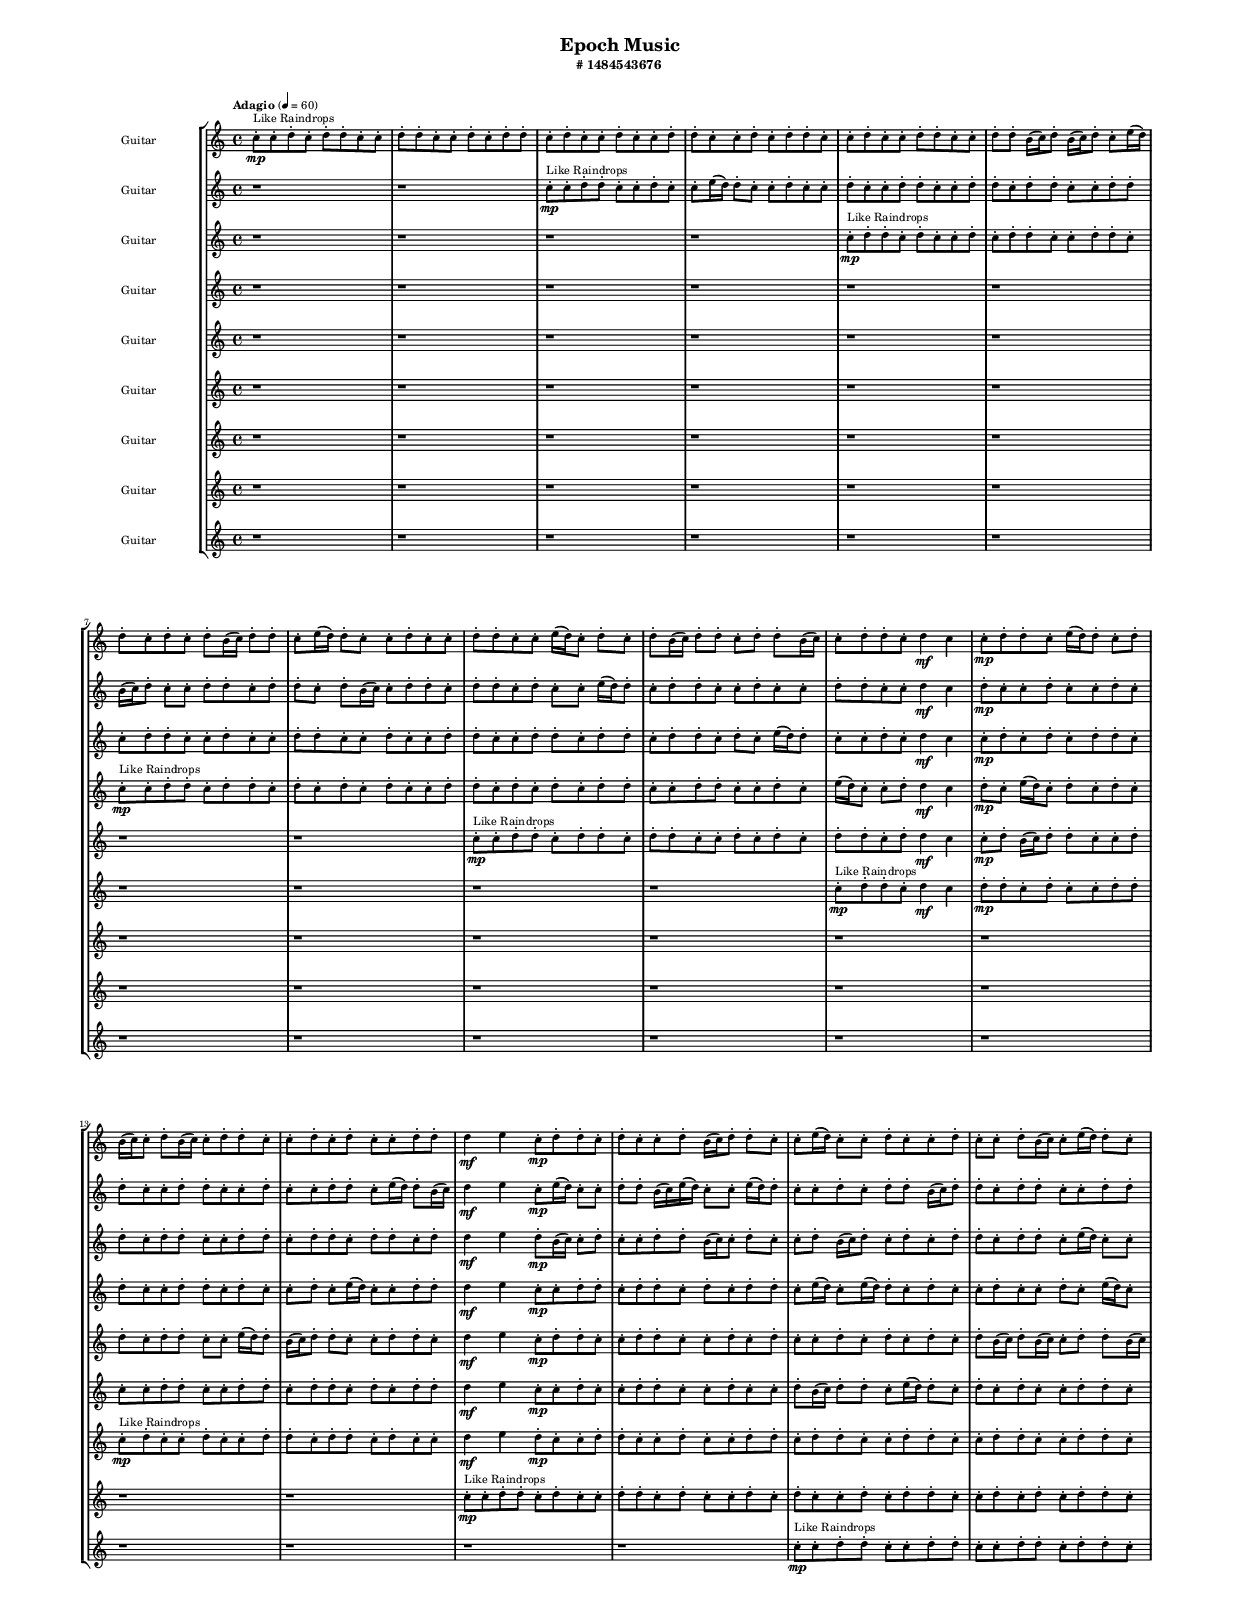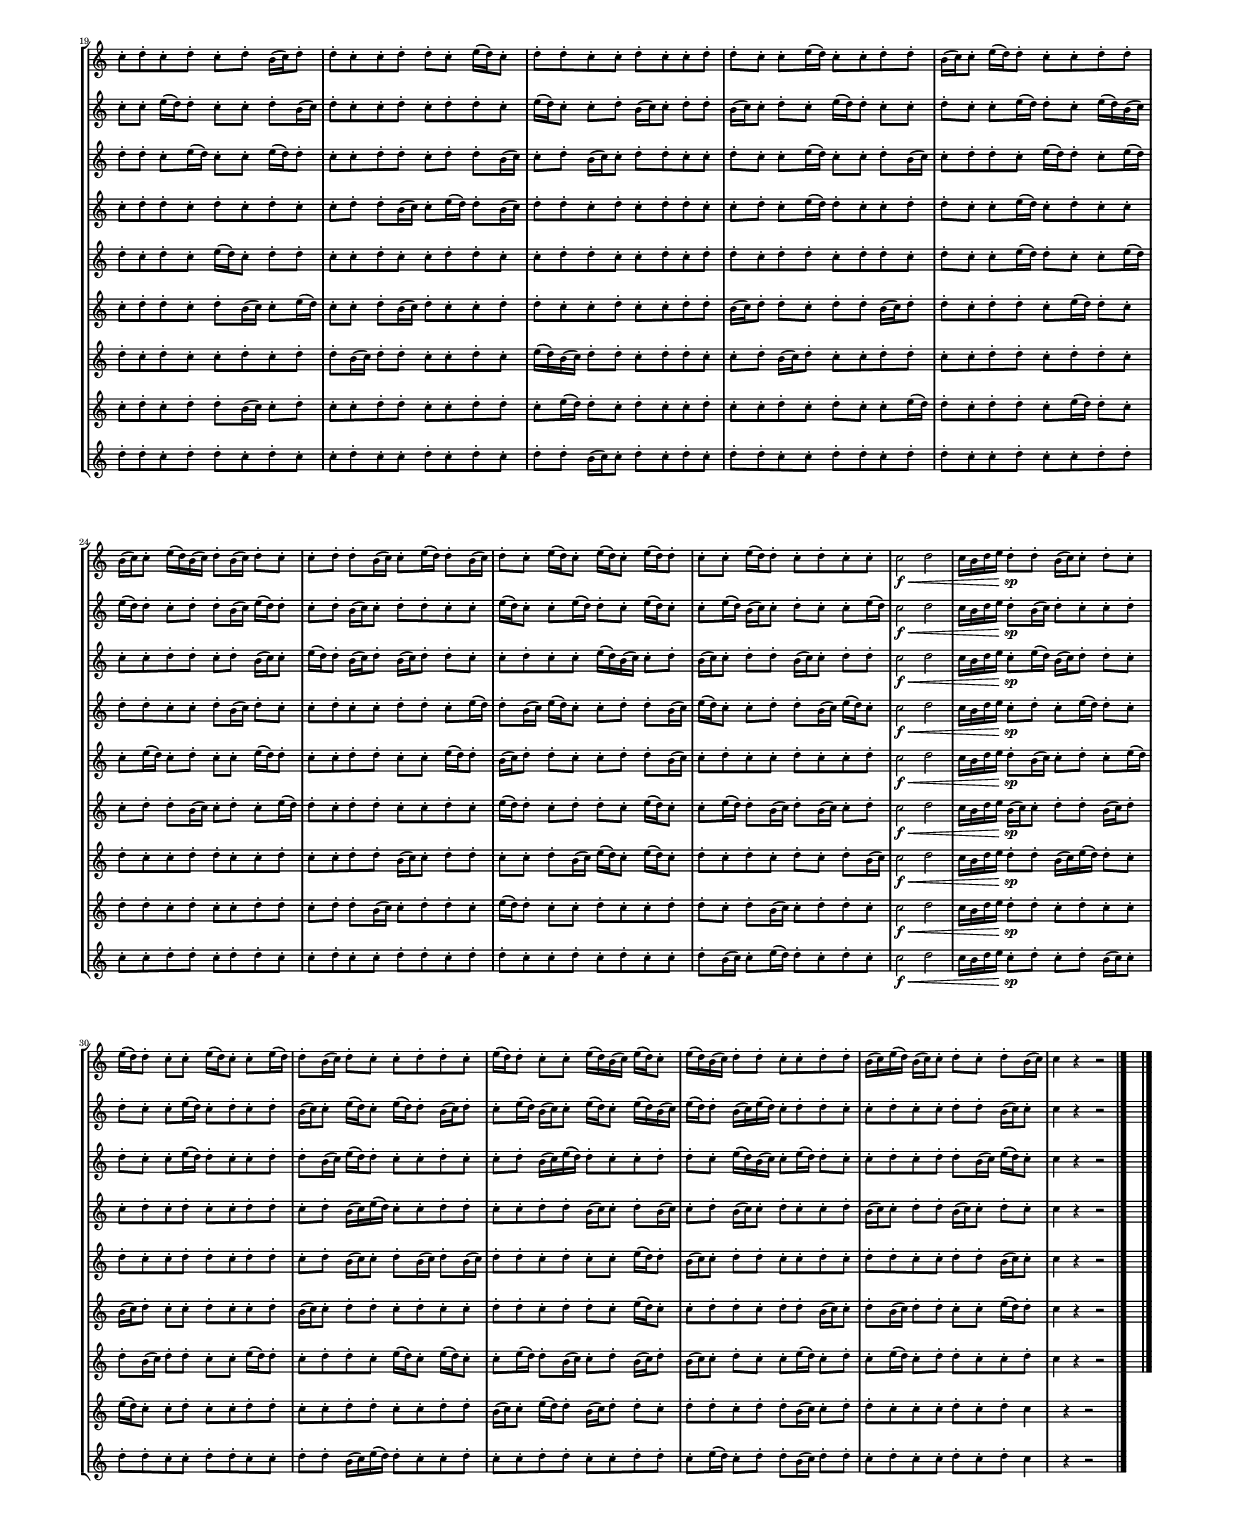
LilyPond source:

#(set-global-staff-size 10)

\header{
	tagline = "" 
	title = "Epoch Music"
	subtitle="#
1484543676
"
}

\paper{
  indent = 2\cm
  left-margin = 1.5\cm
  right-margin = 1.5\cm
  top-margin = 2\cm
  bottom-margin = 1.5\cm
  ragged-last-bottom = ##t
  print-all-headers = ##t
  print-page-number = ##f
}

\score{
\header{
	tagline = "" 
	title = "  "
	subtitle="  "
}
 \new  StaffGroup  <<

\new Staff \with {
    instrumentName = #"
Guitar
"
	midiInstrument = "Violin"
  }
\absolute {
\clef
"treble"

\tempo "Adagio" 4 = 60 c''8-.\mp ^"Like Raindrops"  c''8-. d''8-. c''8-. d''8-. d''8-. c''8-. c''8-. d''8-. d''8-. c''8-. c''8-. d''8-. c''8-. d''8-. d''8-. c''8-. d''8-. c''8-. c''8-. d''8-. c''8-. c''8-. d''8-. d''8-. c''8-. c''8-. d''8-. c''8-. d''8-. d''8-. c''8-. c''8-. d''8-. c''8-. c''8-. d''8-. d''8-. c''8-. c''8-. d''8-. d''8-. b'16( c''16) d''8-. b'16( c''16) d''8-. c''8-. e''16( d''16) d''8-. c''8-. d''8-. c''8-. d''8-. b'16( c''16) d''8-. d''8-. c''8-. e''16( d''16) d''8-. c''8-. c''8-. d''8-. c''8-. c''8-. d''8-. d''8-. c''8-. c''8-. e''16( d''16) c''8-. d''8-. c''8-. d''8-. b'16( c''16) d''8-. d''8-. c''8-. d''8-. d''8-. b'16( c''16) c''8-. d''8-. d''8-. c''8-. d''4\mf c''4 c''8-.\mp d''8-. d''8-. c''8-. e''16( d''16) d''8-. c''8-. d''8-. b'16( c''16) c''8-. d''8-. b'16( c''16) c''8-. d''8-. d''8-. c''8-. c''8-. d''8-. c''8-. d''8-. c''8-. c''8-. d''8-. d''8-. d''4\mf e''4 c''8-.\mp d''8-. d''8-. c''8-. d''8-. c''8-. c''8-. d''8-. b'16( c''16) d''8-. d''8-. c''8-. c''8-. e''16( d''16) c''8-. c''8-. d''8-. c''8-. c''8-. d''8-. c''8-. c''8-. d''8-. b'16( c''16) c''8-. e''16( d''16) d''8-. c''8-. c''8-. d''8-. c''8-. d''8-. c''8-. d''8-. b'16( c''16) d''8-. d''8-. c''8-. c''8-. d''8-. d''8-. c''8-. e''16( d''16) c''8-. d''8-. d''8-. c''8-. c''8-. d''8-. c''8-. c''8-. d''8-. d''8-. c''8-. c''8-. e''16( d''16) c''8-. c''8-. d''8-. d''8-. b'16( c''16) c''8-. e''16( d''16) d''8-. c''8-. c''8-. d''8-. d''8-. b'16( c''16) c''8-. e''16( d''16) b'16( c''16) d''8-. b'16( c''16) d''8-. c''8-. c''8-. d''8-. d''8-. b'16( c''16) c''8-. e''16( d''16) d''8-. b'16( c''16) d''8-. c''8-. e''16( d''16) c''8-. e''16( d''16) c''8-. e''16( d''16) d''8-. c''8-. c''8-. e''16( d''16) d''8-. c''8-. d''8-. c''8-. c''8-. c''2\f\< d''2 c''16 b'16 d''16 e''16 d''8-.\sp d''8-. b'16( c''16) c''8-. d''8-. c''8-. e''16( d''16) d''8-. c''8-. c''8-. e''16( d''16) c''8-. c''8-. e''16( d''16) d''8-. b'16( c''16) d''8-. c''8-. c''8-. d''8-. d''8-. c''8-. e''16( d''16) d''8-. c''8-. c''8-. e''16( d''16) b'16( c''16) e''16( d''16) c''8-. e''16( d''16) b'16( c''16) d''8-. d''8-. c''8-. c''8-. d''8-. d''8-. b'16( c''16) e''16( d''16) b'16( c''16) c''8-. d''8-. c''8-. d''8-. b'16( c''16) c''4 r4 r2 

	\bar "|."

}



\new Staff \with {
    instrumentName = #"
Guitar
"
	midiInstrument = "Violin"
  }
\absolute {
\clef
"treble"

\tempo "Adagio" 4 = 60 r1 r1 c''8-.\mp ^"Like Raindrops"  c''8-. d''8-. d''8-. c''8-. c''8-. d''8-. c''8-. c''8-. e''16( d''16) d''8-. c''8-. c''8-. d''8-. c''8-. c''8-. d''8-. c''8-. c''8-. d''8-. d''8-. c''8-. c''8-. d''8-. d''8-. c''8-. d''8-. d''8-. c''8-. c''8-. d''8-. d''8-. b'16( c''16) d''8-. c''8-. c''8-. d''8-. d''8-. c''8-. d''8-. d''8-. c''8-. d''8-. b'16( c''16) c''8-. d''8-. d''8-. c''8-. d''8-. d''8-. c''8-. d''8-. c''8-. c''8-. e''16( d''16) d''8-. c''8-. d''8-. d''8-. c''8-. c''8-. d''8-. c''8-. c''8-. d''8-. d''8-. c''8-. c''8-. d''4\mf c''4 d''8-.\mp c''8-. c''8-. d''8-. c''8-. c''8-. d''8-. c''8-. d''8-. c''8-. c''8-. d''8-. d''8-. c''8-. c''8-. d''8-. c''8-. c''8-. d''8-. d''8-. c''8-. e''16( d''16) d''8-. b'16( c''16) d''4\mf e''4 c''8-.\mp e''16( d''16) c''8-. c''8-. d''8-. d''8-. b'16( c''16) e''16( d''16) c''8-. c''8-. e''16( d''16) d''8-. c''8-. c''8-. d''8-. c''8-. d''8-. d''8-. b'16( c''16) d''8-. d''8-. c''8-. d''8-. d''8-. c''8-. c''8-. d''8-. d''8-. c''8-. c''8-. e''16( d''16) d''8-. c''8-. c''8-. d''8-. b'16( c''16) d''8-. c''8-. c''8-. d''8-. c''8-. d''8-. d''8-. c''8-. e''16( d''16) c''8-. c''8-. d''8-. b'16( c''16) c''8-. d''8-. d''8-. b'16( c''16) c''8-. d''8-. c''8-. e''16( d''16) d''8-. c''8-. c''8-. d''8-. c''8-. c''8-. e''16( d''16) d''8-. c''8-. e''16( d''16) b'16( c''16) e''16( d''16) d''8-. c''8-. d''8-. d''8-. b'16( c''16) e''16( d''16) d''8-. c''8-. d''8-. b'16( c''16) c''8-. d''8-. d''8-. c''8-. c''8-. e''16( d''16) c''8-. c''8-. e''16( d''16) d''8-. c''8-. e''16( d''16) c''8-. c''8-. e''16( d''16) b'16( c''16) c''8-. d''8-. c''8-. c''8-. e''16( d''16) c''2\f\< d''2 c''16 b'16 d''16 e''16 d''8-.\sp b'16( c''16) d''8-. c''8-. c''8-. d''8-. d''8-. c''8-. c''8-. e''16( d''16) c''8-. d''8-. c''8-. d''8-. b'16( c''16) c''8-. e''16( d''16) c''8-. e''16( d''16) d''8-. b'16( c''16) d''8-. c''8-. e''16( d''16) b'16( c''16) c''8-. e''16( d''16) c''8-. e''16( d''16) b'16( c''16) e''16( d''16) d''8-. b'16( c''16) e''16( d''16) c''8-. d''8-. d''8-. c''8-. c''8-. d''8-. c''8-. c''8-. d''8-. d''8-. b'16( c''16) c''8-. c''4 r4 r2 

	\bar "|."

}



\new Staff \with {
    instrumentName = #"
Guitar
"
	midiInstrument = "Violin"
  }
\absolute {
\clef
"treble"

\tempo "Adagio" 4 = 60 r1 r1 r1 r1 c''8-.\mp ^"Like Raindrops"  d''8-. d''8-. c''8-. d''8-. c''8-. c''8-. d''8-. c''8-. d''8-. d''8-. c''8-. c''8-. d''8-. d''8-. c''8-. c''8-. d''8-. d''8-. c''8-. c''8-. d''8-. c''8-. c''8-. d''8-. d''8-. c''8-. c''8-. d''8-. c''8-. c''8-. d''8-. d''8-. c''8-. c''8-. d''8-. d''8-. c''8-. d''8-. d''8-. c''8-. d''8-. d''8-. c''8-. d''8-. c''8-. e''16( d''16) d''8-. c''8-. c''8-. d''8-. c''8-. d''4\mf c''4 c''8-.\mp d''8-. c''8-. d''8-. c''8-. d''8-. d''8-. c''8-. d''8-. c''8-. d''8-. d''8-. c''8-. c''8-. d''8-. d''8-. c''8-. d''8-. d''8-. c''8-. d''8-. d''8-. c''8-. d''8-. d''4\mf e''4 d''8-.\mp b'16( c''16) c''8-. d''8-. c''8-. c''8-. d''8-. d''8-. b'16( c''16) c''8-. d''8-. c''8-. c''8-. d''8-. b'16( c''16) d''8-. c''8-. d''8-. c''8-. d''8-. d''8-. c''8-. d''8-. d''8-. c''8-. e''16( d''16) c''8-. c''8-. d''8-. d''8-. c''8-. e''16( d''16) c''8-. c''8-. e''16( d''16) d''8-. c''8-. c''8-. d''8-. d''8-. c''8-. d''8-. d''8-. b'16( c''16) c''8-. d''8-. b'16( c''16) c''8-. d''8-. d''8-. c''8-. c''8-. d''8-. c''8-. c''8-. e''16( d''16) c''8-. c''8-. d''8-. b'16( c''16) c''8-. d''8-. d''8-. c''8-. e''16( d''16) d''8-. c''8-. e''16( d''16) c''8-. c''8-. d''8-. d''8-. c''8-. d''8-. b'16( c''16) c''8-. e''16( d''16) d''8-. b'16( c''16) d''8-. b'16( c''16) d''8-. d''8-. c''8-. c''8-. d''8-. c''8-. c''8-. e''16( d''16) b'16( c''16) c''8-. d''8-. b'16( c''16) c''8-. d''8-. d''8-. b'16( c''16) c''8-. d''8-. d''8-. c''2\f\< d''2 c''16 b'16 d''16 e''16 c''8-.\sp e''16( d''16) b'16( c''16) d''8-. d''8-. c''8-. d''8-. c''8-. c''8-. e''16( d''16) d''8-. c''8-. c''8-. d''8-. d''8-. b'16( c''16) e''16( d''16) d''8-. c''8-. c''8-. d''8-. c''8-. c''8-. d''8-. b'16( c''16) e''16( d''16) d''8-. c''8-. c''8-. d''8-. d''8-. c''8-. e''16( d''16) b'16( c''16) c''8-. e''16( d''16) d''8-. c''8-. c''8-. d''8-. c''8-. d''8-. d''8-. b'16( c''16) e''16( d''16) c''8-. c''4 r4 r2 

	\bar "|."

}



\new Staff \with {
    instrumentName = #"
Guitar
"
	midiInstrument = "Violin"
  }
\absolute {
\clef
"treble"

\tempo "Adagio" 4 = 60 r1 r1 r1 r1 r1 r1 c''8-.\mp ^"Like Raindrops"  c''8-. d''8-. d''8-. c''8-. d''8-. d''8-. c''8-. d''8-. c''8-. d''8-. c''8-. d''8-. c''8-. c''8-. d''8-. d''8-. c''8-. d''8-. c''8-. d''8-. c''8-. d''8-. d''8-. c''8-. c''8-. d''8-. d''8-. c''8-. c''8-. d''8-. c''8-. e''16( d''16) c''8-. c''8-. d''8-. d''4\mf c''4 d''8-.\mp c''8-. e''16( d''16) c''8-. d''8-. c''8-. d''8-. c''8-. d''8-. c''8-. c''8-. d''8-. d''8-. c''8-. d''8-. c''8-. c''8-. d''8-. c''8-. e''16( d''16) c''8-. c''8-. d''8-. d''8-. d''4\mf e''4 c''8-.\mp c''8-. d''8-. d''8-. c''8-. d''8-. d''8-. c''8-. d''8-. c''8-. d''8-. d''8-. c''8-. e''16( d''16) c''8-. e''16( d''16) d''8-. c''8-. d''8-. c''8-. c''8-. d''8-. c''8-. c''8-. d''8-. c''8-. e''16( d''16) c''8-. c''8-. d''8-. d''8-. c''8-. d''8-. c''8-. d''8-. c''8-. c''8-. d''8-. d''8-. b'16( c''16) c''8-. e''16( d''16) d''8-. b'16( c''16) d''8-. d''8-. c''8-. d''8-. c''8-. d''8-. d''8-. c''8-. c''8-. d''8-. c''8-. e''16( d''16) d''8-. c''8-. c''8-. d''8-. d''8-. c''8-. c''8-. e''16( d''16) c''8-. d''8-. c''8-. c''8-. d''8-. d''8-. c''8-. c''8-. d''8-. b'16( c''16) d''8-. c''8-. c''8-. d''8-. c''8-. c''8-. d''8-. d''8-. c''8-. e''16( d''16) d''8-. b'16( c''16) e''16( d''16) c''8-. c''8-. d''8-. d''8-. b'16( c''16) e''16( d''16) c''8-. c''8-. d''8-. d''8-. b'16( c''16) e''16( d''16) c''8-. c''2\f\< d''2 c''16 b'16 d''16 e''16 c''8-.\sp d''8-. c''8-. e''16( d''16) d''8-. c''8-. c''8-. d''8-. c''8-. d''8-. c''8-. c''8-. d''8-. d''8-. c''8-. d''8-. b'16( c''16) e''16( d''16) c''8-. c''8-. d''8-. d''8-. c''8-. c''8-. d''8-. d''8-. b'16( c''16) c''8-. d''8-. b'16( c''16) c''8-. d''8-. b'16( c''16) c''8-. d''8-. c''8-. c''8-. d''8-. b'16( c''16) c''8-. d''8-. d''8-. b'16( c''16) c''8-. d''8-. c''8-. c''4 r4 r2 

	\bar "|."

}



\new Staff \with {
    instrumentName = #"
Guitar
"
	midiInstrument = "Violin"
  }
\absolute {
\clef
"treble"

\tempo "Adagio" 4 = 60 r1 r1 r1 r1 r1 r1 r1 r1 c''8-.\mp ^"Like Raindrops"  c''8-. d''8-. d''8-. c''8-. d''8-. d''8-. c''8-. d''8-. d''8-. c''8-. c''8-. d''8-. c''8-. d''8-. c''8-. d''8-. d''8-. c''8-. d''8-. d''4\mf c''4 c''8-.\mp d''8-. b'16( c''16) d''8-. d''8-. c''8-. c''8-. d''8-. d''8-. c''8-. d''8-. d''8-. c''8-. c''8-. e''16( d''16) d''8-. b'16( c''16) d''8-. d''8-. c''8-. c''8-. d''8-. d''8-. c''8-. d''4\mf e''4 c''8-.\mp d''8-. d''8-. c''8-. c''8-. d''8-. d''8-. c''8-. c''8-. d''8-. c''8-. d''8-. c''8-. c''8-. d''8-. c''8-. d''8-. c''8-. d''8-. c''8-. d''8-. b'16( c''16) d''8-. b'16( c''16) c''8-. d''8-. d''8-. b'16( c''16) d''8-. c''8-. d''8-. c''8-. e''16( d''16) c''8-. d''8-. d''8-. c''8-. c''8-. d''8-. c''8-. c''8-. d''8-. d''8-. c''8-. c''8-. d''8-. d''8-. c''8-. c''8-. d''8-. c''8-. d''8-. d''8-. c''8-. d''8-. d''8-. c''8-. d''8-. d''8-. c''8-. d''8-. c''8-. c''8-. e''16( d''16) d''8-. c''8-. c''8-. e''16( d''16) c''8-. e''16( d''16) c''8-. d''8-. c''8-. c''8-. e''16( d''16) d''8-. c''8-. c''8-. d''8-. d''8-. c''8-. c''8-. e''16( d''16) d''8-. b'16( c''16) d''8-. d''8-. c''8-. c''8-. d''8-. d''8-. b'16( c''16) c''8-. d''8-. c''8-. c''8-. d''8-. c''8-. c''8-. d''8-. c''2\f\< d''2 c''16 b'16 d''16 e''16 d''8-.\sp b'16( c''16) c''8-. d''8-. c''8-. e''16( d''16) d''8-. c''8-. c''8-. d''8-. d''8-. c''8-. d''8-. d''8-. c''8-. d''8-. b'16( c''16) c''8-. d''8-. b'16( c''16) d''8-. b'16( c''16) d''8-. d''8-. c''8-. d''8-. c''8-. c''8-. e''16( d''16) d''8-. b'16( c''16) c''8-. d''8-. d''8-. c''8-. c''8-. d''8-. c''8-. d''8-. d''8-. c''8-. c''8-. d''8-. d''8-. b'16( c''16) c''8-. c''4 r4 r2 

	\bar "|."

}



\new Staff \with {
    instrumentName = #"
Guitar
"
	midiInstrument = "Violin"
  }
\absolute {
\clef
"treble"

\tempo "Adagio" 4 = 60 r1 r1 r1 r1 r1 r1 r1 r1 r1 r1 c''8-.\mp ^"Like Raindrops"  d''8-. d''8-. c''8-. d''4\mf c''4 d''8-.\mp d''8-. c''8-. d''8-. c''8-. c''8-. d''8-. d''8-. c''8-. c''8-. d''8-. d''8-. c''8-. c''8-. d''8-. d''8-. c''8-. d''8-. d''8-. c''8-. d''8-. c''8-. d''8-. d''8-. d''4\mf e''4 c''8-.\mp c''8-. d''8-. c''8-. c''8-. d''8-. d''8-. c''8-. c''8-. d''8-. c''8-. c''8-. d''8-. b'16( c''16) d''8-. d''8-. c''8-. e''16( d''16) d''8-. c''8-. d''8-. c''8-. d''8-. c''8-. c''8-. d''8-. d''8-. c''8-. c''8-. d''8-. d''8-. c''8-. d''8-. b'16( c''16) c''8-. e''16( d''16) c''8-. c''8-. d''8-. b'16( c''16) d''8-. c''8-. c''8-. d''8-. d''8-. c''8-. c''8-. d''8-. c''8-. c''8-. d''8-. d''8-. b'16( c''16) d''8-. d''8-. c''8-. d''8-. d''8-. b'16( c''16) d''8-. d''8-. c''8-. d''8-. d''8-. c''8-. e''16( d''16) d''8-. c''8-. c''8-. d''8-. d''8-. b'16( c''16) c''8-. d''8-. c''8-. e''16( d''16) d''8-. c''8-. d''8-. d''8-. c''8-. c''8-. d''8-. c''8-. e''16( d''16) d''8-. c''8-. d''8-. d''8-. c''8-. e''16( d''16) c''8-. c''8-. e''16( d''16) d''8-. b'16( c''16) d''8-. b'16( c''16) c''8-. d''8-. c''2\f\< d''2 c''16 b'16 d''16 e''16 b'16(\sp c''16) c''8-. d''8-. d''8-. b'16( c''16) d''8-. b'16( c''16) d''8-. c''8-. c''8-. d''8-. c''8-. c''8-. d''8-. b'16( c''16) c''8-. d''8-. d''8-. c''8-. d''8-. c''8-. c''8-. d''8-. d''8-. c''8-. d''8-. d''8-. c''8-. e''16( d''16) c''8-. c''8-. d''8-. d''8-. c''8-. d''8-. d''8-. b'16( c''16) c''8-. d''8-. b'16( c''16) d''8-. d''8-. c''8-. c''8-. e''16( d''16) d''8-. c''4 r4 r2 

	\bar "|."

}



\new Staff \with {
    instrumentName = #"
Guitar
"
	midiInstrument = "Violin"
  }
\absolute {
\clef
"treble"

\tempo "Adagio" 4 = 60 r1 r1 r1 r1 r1 r1 r1 r1 r1 r1 r1 r1 c''8-.\mp ^"Like Raindrops"  d''8-. c''8-. c''8-. d''8-. c''8-. c''8-. d''8-. d''8-. c''8-. d''8-. d''8-. c''8-. d''8-. c''8-. c''8-. d''4\mf e''4 d''8-.\mp c''8-. c''8-. d''8-. d''8-. c''8-. c''8-. d''8-. c''8-. c''8-. d''8-. d''8-. c''8-. d''8-. d''8-. c''8-. c''8-. d''8-. d''8-. c''8-. c''8-. d''8-. d''8-. c''8-. c''8-. d''8-. d''8-. c''8-. d''8-. c''8-. d''8-. c''8-. c''8-. d''8-. c''8-. d''8-. d''8-. b'16( c''16) d''8-. d''8-. c''8-. c''8-. d''8-. c''8-. e''16( d''16) b'16( c''16) d''8-. d''8-. c''8-. d''8-. d''8-. c''8-. c''8-. d''8-. b'16( c''16) d''8-. c''8-. c''8-. d''8-. d''8-. c''8-. c''8-. d''8-. d''8-. c''8-. d''8-. d''8-. c''8-. d''8-. c''8-. c''8-. d''8-. d''8-. c''8-. c''8-. d''8-. c''8-. c''8-. d''8-. d''8-. b'16( c''16) c''8-. d''8-. d''8-. c''8-. c''8-. d''8-. b'16( c''16) e''16( d''16) c''8-. e''16( d''16) c''8-. d''8-. c''8-. d''8-. c''8-. d''8-. c''8-. d''8-. b'16( c''16) c''2\f\< d''2 c''16 b'16 d''16 e''16 d''8-.\sp d''8-. b'16( c''16) e''16( d''16) d''8-. c''8-. d''8-. b'16( c''16) d''8-. d''8-. c''8-. c''8-. e''16( d''16) d''8-. c''8-. d''8-. d''8-. c''8-. e''16( d''16) c''8-. e''16( d''16) c''8-. c''8-. e''16( d''16) d''8-. b'16( c''16) c''8-. d''8-. b'16( c''16) d''8-. b'16( c''16) c''8-. d''8-. c''8-. c''8-. e''16( d''16) c''8-. d''8-. c''8-. e''16( d''16) c''8-. d''8-. d''8-. c''8-. c''8-. d''8-. c''4 r4 r2 

	\bar "|."

}



\new Staff \with {
    instrumentName = #"
Guitar
"
	midiInstrument = "Violin"
  }
\absolute {
\clef
"treble"

\tempo "Adagio" 4 = 60 r1 r1 r1 r1 r1 r1 r1 r1 r1 r1 r1 r1 r1 r1 c''8-.\mp ^"Like Raindrops"  c''8-. d''8-. d''8-. c''8-. d''8-. c''8-. c''8-. d''8-. d''8-. c''8-. d''8-. c''8-. c''8-. d''8-. c''8-. d''8-. c''8-. c''8-. d''8-. c''8-. d''8-. d''8-. c''8-. c''8-. d''8-. c''8-. d''8-. c''8-. d''8-. d''8-. c''8-. c''8-. d''8-. c''8-. d''8-. d''8-. b'16( c''16) c''8-. d''8-. c''8-. c''8-. d''8-. d''8-. c''8-. c''8-. d''8-. d''8-. c''8-. e''16( d''16) d''8-. c''8-. d''8-. c''8-. c''8-. d''8-. c''8-. c''8-. d''8-. c''8-. d''8-. c''8-. c''8-. e''16( d''16) d''8-. c''8-. d''8-. d''8-. c''8-. e''16( d''16) d''8-. c''8-. d''8-. d''8-. c''8-. d''8-. c''8-. c''8-. d''8-. d''8-. c''8-. d''8-. d''8-. b'16( c''16) c''8-. d''8-. d''8-. c''8-. e''16( d''16) d''8-. c''8-. c''8-. d''8-. c''8-. c''8-. d''8-. d''8-. c''8-. d''8-. b'16( c''16) c''8-. d''8-. d''8-. c''8-. c''2\f\< d''2 c''16 b'16 d''16 e''16 d''8-.\sp d''8-. c''8-. d''8-. c''8-. c''8-. e''16( d''16) c''8-. c''8-. d''8-. c''8-. c''8-. d''8-. d''8-. c''8-. c''8-. d''8-. d''8-. c''8-. c''8-. d''8-. d''8-. b'16( c''16) c''8-. e''16( d''16) d''8-. b'16( c''16) d''8-. d''8-. c''8-. d''8-. d''8-. c''8-. d''8-. d''8-. b'16( c''16) c''8-. d''8-. d''8-. c''8-. c''8-. c''8-. d''8-. c''8-. d''8-. c''4 r4 r2 

	\bar "|."

}



\new Staff \with {
    instrumentName = #"
Guitar
"
	midiInstrument = "Violin"
  }
\absolute {
\clef
"treble"

\tempo "Adagio" 4 = 60 r1 r1 r1 r1 r1 r1 r1 r1 r1 r1 r1 r1 r1 r1 r1 r1 c''8-.\mp ^"Like Raindrops"  c''8-. d''8-. d''8-. c''8-. c''8-. d''8-. d''8-. c''8-. c''8-. d''8-. d''8-. c''8-. d''8-. d''8-. c''8-. d''8-. d''8-. c''8-. d''8-. d''8-. c''8-. d''8-. c''8-. c''8-. d''8-. c''8-. c''8-. d''8-. c''8-. d''8-. c''8-. d''8-. d''8-. b'16( c''16) c''8-. d''8-. c''8-. d''8-. c''8-. d''8-. d''8-. c''8-. c''8-. d''8-. d''8-. c''8-. d''8-. d''8-. c''8-. c''8-. d''8-. c''8-. c''8-. d''8-. d''8-. c''8-. c''8-. d''8-. d''8-. c''8-. d''8-. d''8-. c''8-. c''8-. d''8-. c''8-. c''8-. d''8-. d''8-. c''8-. d''8-. d''8-. c''8-. c''8-. d''8-. c''8-. d''8-. c''8-. c''8-. d''8-. b'16( c''16) c''8-. e''16( d''16) d''8-. c''8-. d''8-. c''8-. c''2\f\< d''2 c''16 b'16 d''16 e''16 c''8-.\sp d''8-. c''8-. d''8-. b'16( c''16) c''8-. d''8-. d''8-. c''8-. c''8-. d''8-. d''8-. c''8-. c''8-. d''8-. d''8-. b'16( c''16) e''16( d''16) d''8-. c''8-. c''8-. d''8-. c''8-. c''8-. d''8-. d''8-. c''8-. c''8-. d''8-. d''8-. c''8-. e''16( d''16) c''8-. d''8-. d''8-. b'16( c''16) d''8-. d''8-. c''8-. d''8-. c''8-. c''8-. d''8-. c''8-. d''8-. c''4 r4 r2 

	\bar "|."

}


>>
\layout{}
\midi{}
}

